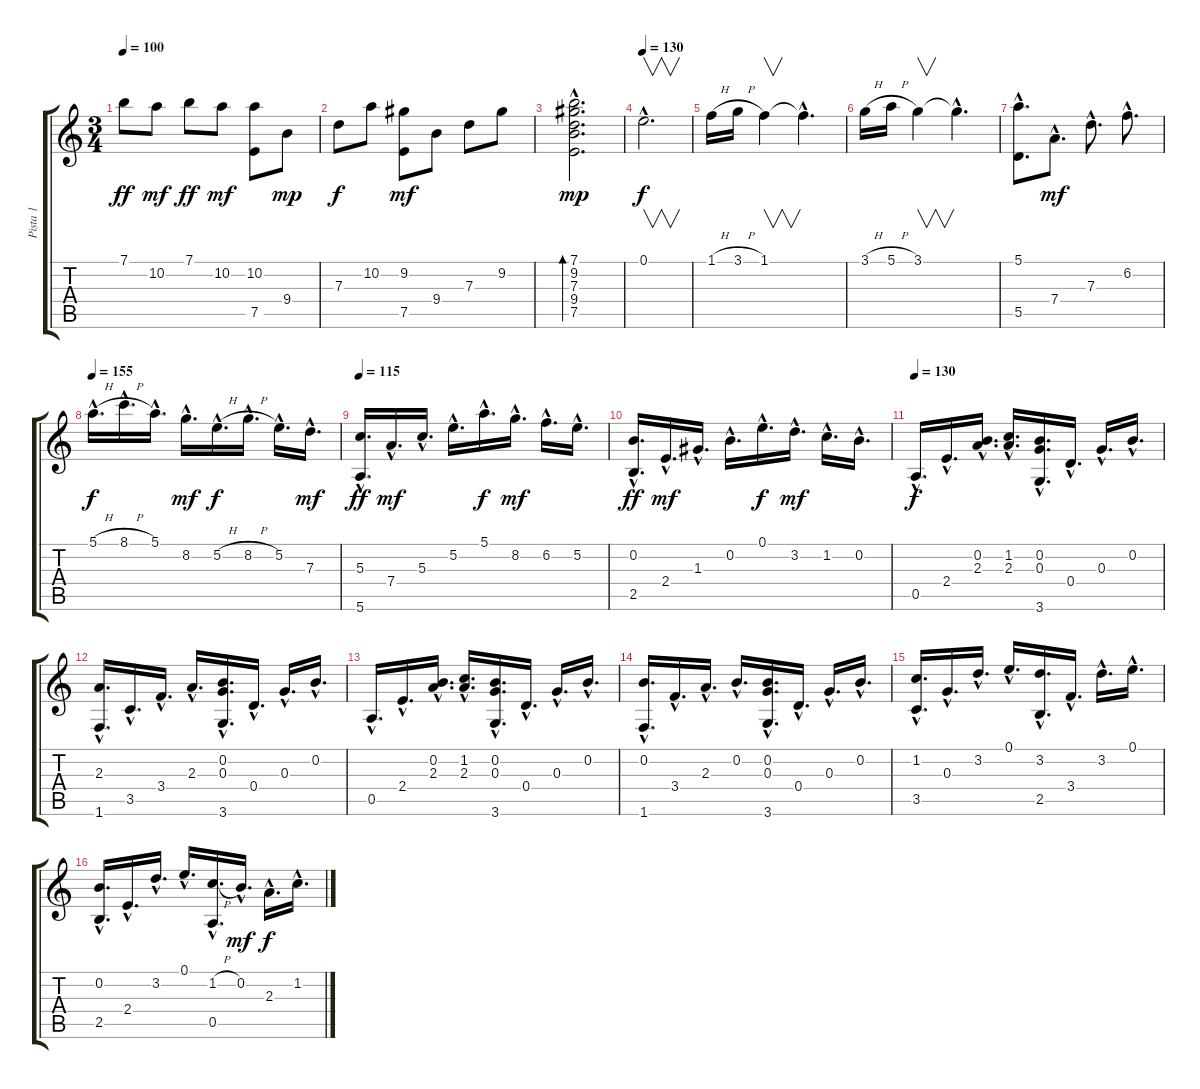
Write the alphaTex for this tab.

\track ("Pista 1" "Pista 1") {instrument acousticguitarnylon}
\staff {score tabs}
\tuning (E4 B3 G3 D3 A2 E2) {hide}
\ts (3 4)
\tempo 100
\clef g2
\ks c
7.1.8{dy ff} 10.2.8{dy mf} 7.1.8{dy ff} 10.2.8{dy mf} (10.2 7.5).8 9.4.8{dy mp} |
7.3.8{dy f} 10.2.8 (9.2 7.5).8{dy mf} 9.4.8 7.3.8 9.2.8 |
(7.1{hac} 9.2{hac} 7.3{hac} 9.4{hac} 7.5{hac}).2{d bd 120 dy mp} |
\tempo 130
0.1{hac}.2{v d dy f} |
1.1{h}.16 3.1{h}.16 1.1.4{v} 1.1{hac t}.4{d} |
3.1{h}.16 5.1{h}.16 3.1.4{v} 3.1{hac t}.4{d} |
(5.1{hac} 5.5{hac}).8{d} 7.4{hac}.8{d dy mf} 7.3{hac}.8{d} 6.2{hac}.8{d} |
\tempo 155
5.1{h hac}.16{d dy f} 8.1{h hac}.16{d} 5.1{hac}.16{d} 8.2{hac}.16{d dy mf} 5.2{h hac}.16{d dy f} 8.2{h hac}.16{d} 5.2{hac}.16{d} 7.3{hac}.16{d dy mf} |
\tempo 115
(5.3{hac} 5.6{hac}).16{d dy ff} 7.4{hac}.16{d dy mf} 5.3{hac}.16{d} 5.2{hac}.16{d} 5.1{hac}.16{d dy f} 8.2{hac}.16{d dy mf} 6.2{hac}.16{d} 5.2{hac}.16{d} |
(0.2{hac} 2.5{hac}).16{d dy ff} 2.4{hac}.16{d dy mf} 1.3{hac}.16{d} 0.2{hac}.16{d} 0.1{hac}.16{d dy f} 3.2{hac}.16{d dy mf} 1.2{hac}.16{d} 0.2{hac}.16{d} |
\tempo 130
0.5{hac}.16{d dy f} 2.4{hac}.16{d} (0.2{hac} 2.3{hac}).16{d} (1.2{hac} 2.3{hac}).16{d} (0.2{hac} 0.3{hac} 3.6{hac}).16{d} 0.4{hac}.16{d} 0.3{hac}.16{d} 0.2{hac}.16{d} |
(2.3{hac} 1.6{hac}).16{d} 3.5{hac}.16{d} 3.4{hac}.16{d} 2.3{hac}.16{d} (0.2{hac} 0.3{hac} 3.6{hac}).16{d} 0.4{hac}.16{d} 0.3{hac}.16{d} 0.2{hac}.16{d} |
0.5{hac}.16{d} 2.4{hac}.16{d} (0.2{hac} 2.3{hac}).16{d} (1.2{hac} 2.3{hac}).16{d} (0.2{hac} 0.3{hac} 3.6{hac}).16{d} 0.4{hac}.16{d} 0.3{hac}.16{d} 0.2{hac}.16{d} |
(0.2{hac} 1.6{hac}).16{d} 3.4{hac}.16{d} 2.3{hac}.16{d} 0.2{hac}.16{d} (0.2{hac} 0.3{hac} 3.6{hac}).16{d} 0.4{hac}.16{d} 0.3{hac}.16{d} 0.2{hac}.16{d} |
(1.2{hac} 3.5{hac}).16{d} 0.3{hac}.16{d} 3.2{hac}.16{d} 0.1{hac}.16{d} (3.2{hac} 2.5{hac}).16{d} 3.4{hac}.16{d} 3.2{hac}.16{d} 0.1{hac}.16{d} |
(0.2{hac} 2.5{hac}).16{d} 2.4{hac}.16{d} 3.2{hac}.16{d} 0.1{hac}.16{d} (1.2{h hac} 0.5{hac}).16{d} 0.2{hac}.16{d dy mf} 2.3{hac}.16{d dy f} 1.2{hac}.16{d}
